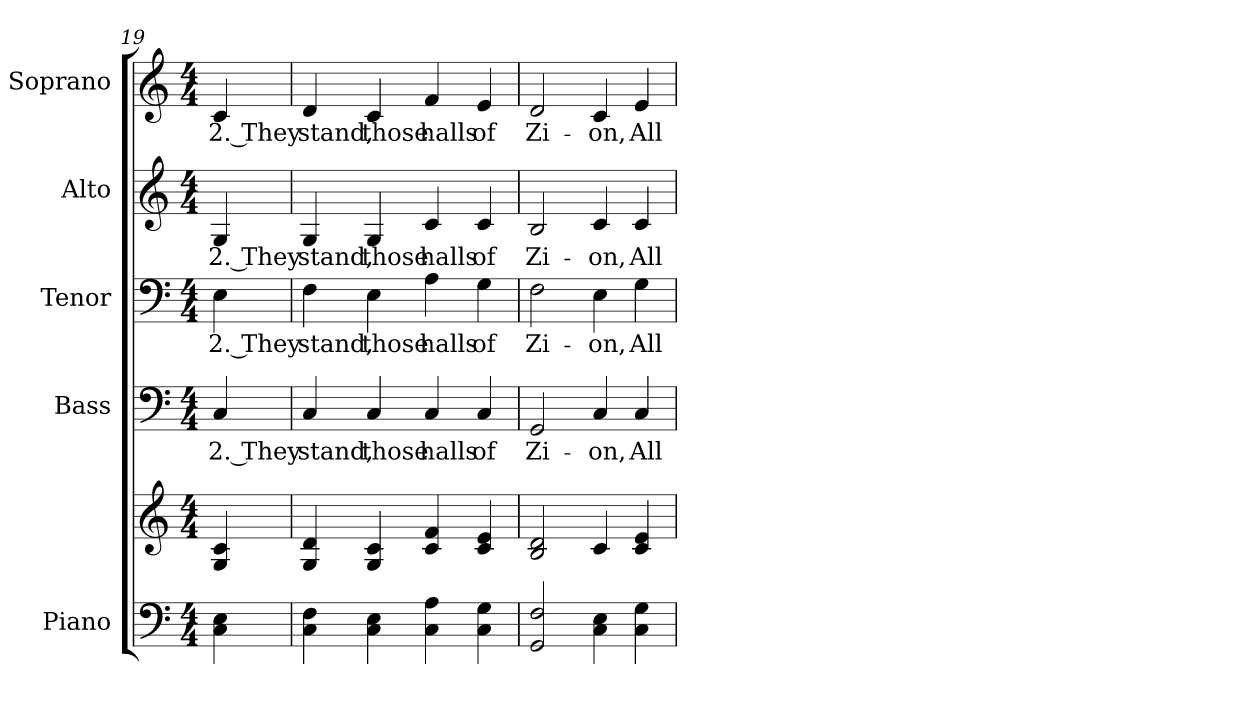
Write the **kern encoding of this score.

**kern	**kern	**kern	**text	**kern	**text	**kern	**text	**kern	**text
*part5	*part5	*part4	*part4	*part3	*part3	*part2	*part2	*part1	*part1
*staff6	*staff5	*staff4	*staff4	*staff3	*staff3	*staff2	*staff2	*staff1	*staff1
*I"Piano	*	*I"Bass	*	*I"Tenor	*	*I"Alto	*	*I"Soprano	*
*I'Pno.	*	*I'B.	*	*I'T.	*	*I'A.	*	*I'S.	*
*clefF4	*clefG2	*clefF4	*	*clefF4	*	*clefG2	*	*clefG2	*
*k[]	*k[]	*k[]	*	*k[]	*	*k[]	*	*k[]	*
*C:	*C:	*C:	*	*C:	*	*C:	*	*C:	*
*M4/4	*M4/4	*M4/4	*	*M4/4	*	*M4/4	*	*M4/4	*
=19	=19	=19	=19	=19	=19	=19	=19	=19	=19
!	!	!	!LO:LY:b:color=#000000	!	!	!	!	!	!
!	!	!	!	!	!LO:LY:b:color=#000000	!	!	!	!
!	!	!	!	!	!	!	!LO:LY:b:color=#000000	!	!
!	!	!	!	!	!	!	!	!	!LO:LY:b:color=#000000
4Ci\ 4Ei	4Gi/ 4ci	4Ci/	2. They	4Ei\	2. They	4Gi/	2. They	4ci/	2. They
!!LO:PB:g=z
=20	=20	=20	=20	=20	=20	=20	=20	=20	=20
!	!	!	!LO:LY:b:color=#000000	!	!	!	!	!	!
!	!	!	!	!	!LO:LY:b:color=#000000	!	!	!	!
!	!	!	!	!	!	!	!LO:LY:b:color=#000000	!	!
!	!	!	!	!	!	!	!	!	!LO:LY:b:color=#000000
4Ci\ 4Fi	4Gi/ 4di	4Ci/	stand,	4Fi\	stand,	4Gi/	stand,	4di/	stand,
!	!	!	!LO:LY:b:color=#000000	!	!	!	!	!	!
!	!	!	!	!	!LO:LY:b:color=#000000	!	!	!	!
!	!	!	!	!	!	!	!LO:LY:b:color=#000000	!	!
!	!	!	!	!	!	!	!	!	!LO:LY:b:color=#000000
4Ci\ 4Ei	4Gi/ 4ci	4Ci/	those	4Ei\	those	4Gi/	those	4ci/	those
!	!	!	!LO:LY:b:color=#000000	!	!	!	!	!	!
!	!	!	!	!	!LO:LY:b:color=#000000	!	!	!	!
!	!	!	!	!	!	!	!LO:LY:b:color=#000000	!	!
!	!	!	!	!	!	!	!	!	!LO:LY:b:color=#000000
4Ci\ 4Ai	4ci/ 4fi	4Ci/	halls	4Ai\	halls	4ci/	halls	4fi/	halls
!	!	!	!LO:LY:b:color=#000000	!	!	!	!	!	!
!	!	!	!	!	!LO:LY:b:color=#000000	!	!	!	!
!	!	!	!	!	!	!	!LO:LY:b:color=#000000	!	!
!	!	!	!	!	!	!	!	!	!LO:LY:b:color=#000000
4Ci\ 4Gi	4ci/ 4ei	4Ci/	of	4Gi\	of	4ci/	of	4ei/	of
=21	=21	=21	=21	=21	=21	=21	=21	=21	=21
!	!	!	!LO:LY:b:color=#000000	!	!	!	!	!	!
!	!	!	!	!	!LO:LY:b:color=#000000	!	!	!	!
!	!	!	!	!	!	!	!LO:LY:b:color=#000000	!	!
!	!	!	!	!	!	!	!	!	!LO:LY:b:color=#000000
2GGi/ 2Fi	2Bi/ 2di	2GGi/	Zi-	2Fi\	Zi-	2Bi/	Zi-	2di/	Zi-
!	!	!	!LO:LY:b:color=#000000	!	!	!	!	!	!
!	!	!	!	!	!LO:LY:b:color=#000000	!	!	!	!
!	!	!	!	!	!	!	!LO:LY:b:color=#000000	!	!
!	!	!	!	!	!	!	!	!	!LO:LY:b:color=#000000
4Ci\ 4Ei	4ci/	4Ci/	-on,	4Ei\	-on,	4ci/	-on,	4ci/	-on,
!	!	!	!LO:LY:b:color=#000000	!	!	!	!	!	!
!	!	!	!	!	!LO:LY:b:color=#000000	!	!	!	!
!	!	!	!	!	!	!	!LO:LY:b:color=#000000	!	!
!	!	!	!	!	!	!	!	!	!LO:LY:b:color=#000000
4Ci\ 4Gi	4ci/ 4ei	4Ci/	All	4Gi\	All	4ci/	All	4ei/	All
=	=	=	=	=	=	=	=	=	=
*-	*-	*-	*-	*-	*-	*-	*-	*-	*-
